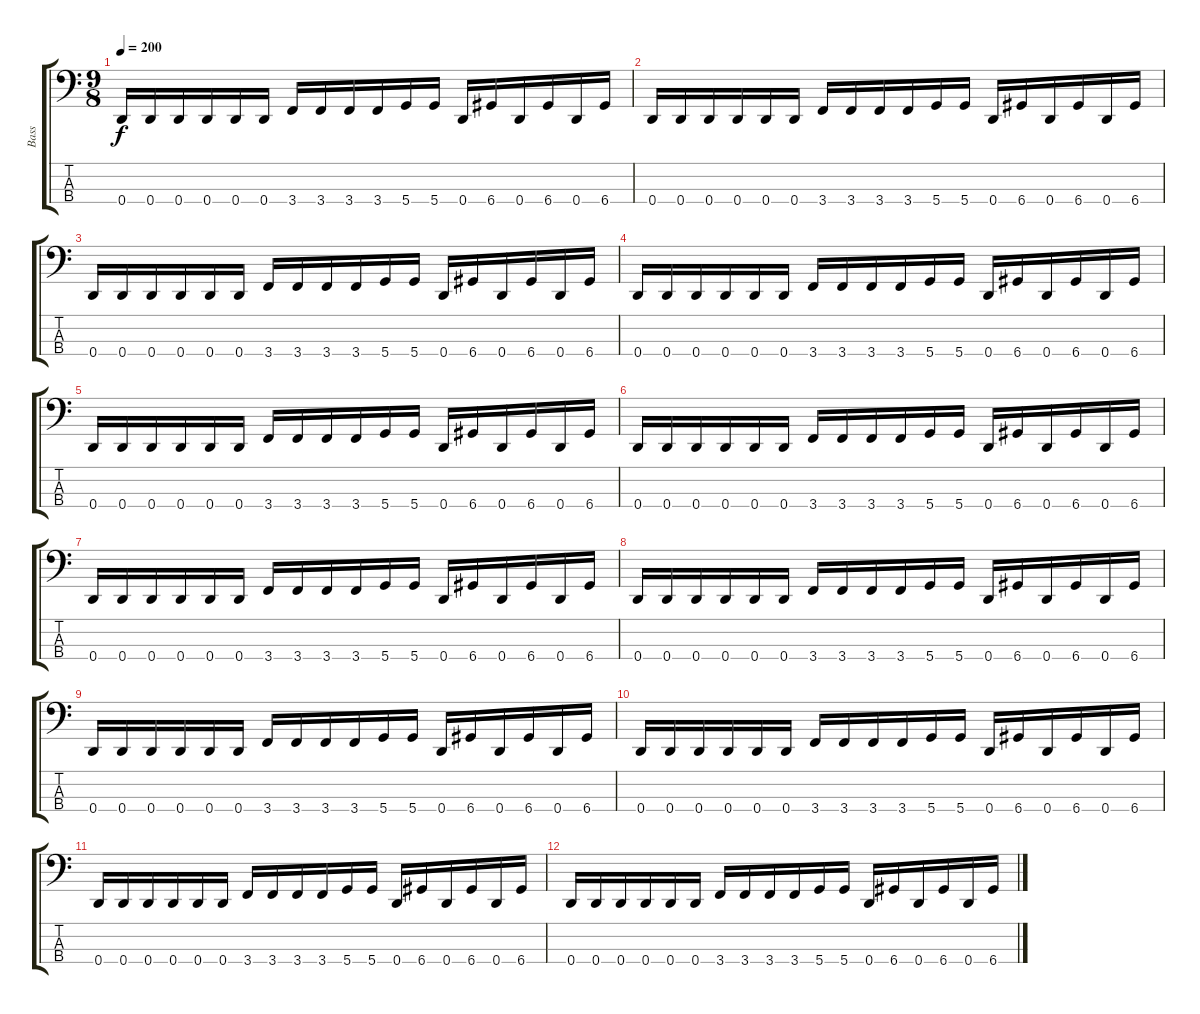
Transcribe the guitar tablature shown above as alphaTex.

\track ("Bass" "Bass") {instrument electricbasspick}
\staff {score tabs}
\tuning (G2 D2 A1 D1) {hide}
\ts (9 8)
\tempo 200
\clef f4
\ks c
0.4.16{dy f} 0.4.16 0.4.16 0.4.16 0.4.16 0.4.16 3.4.16 3.4.16 3.4.16 3.4.16 5.4.16 5.4.16 0.4.16 6.4.16 0.4.16 6.4.16 0.4.16 6.4.16 |
0.4.16 0.4.16 0.4.16 0.4.16 0.4.16 0.4.16 3.4.16 3.4.16 3.4.16 3.4.16 5.4.16 5.4.16 0.4.16 6.4.16 0.4.16 6.4.16 0.4.16 6.4.16 |
0.4.16 0.4.16 0.4.16 0.4.16 0.4.16 0.4.16 3.4.16 3.4.16 3.4.16 3.4.16 5.4.16 5.4.16 0.4.16 6.4.16 0.4.16 6.4.16 0.4.16 6.4.16 |
0.4.16 0.4.16 0.4.16 0.4.16 0.4.16 0.4.16 3.4.16 3.4.16 3.4.16 3.4.16 5.4.16 5.4.16 0.4.16 6.4.16 0.4.16 6.4.16 0.4.16 6.4.16 |
0.4.16 0.4.16 0.4.16 0.4.16 0.4.16 0.4.16 3.4.16 3.4.16 3.4.16 3.4.16 5.4.16 5.4.16 0.4.16 6.4.16 0.4.16 6.4.16 0.4.16 6.4.16 |
0.4.16 0.4.16 0.4.16 0.4.16 0.4.16 0.4.16 3.4.16 3.4.16 3.4.16 3.4.16 5.4.16 5.4.16 0.4.16 6.4.16 0.4.16 6.4.16 0.4.16 6.4.16 |
0.4.16 0.4.16 0.4.16 0.4.16 0.4.16 0.4.16 3.4.16 3.4.16 3.4.16 3.4.16 5.4.16 5.4.16 0.4.16 6.4.16 0.4.16 6.4.16 0.4.16 6.4.16 |
0.4.16 0.4.16 0.4.16 0.4.16 0.4.16 0.4.16 3.4.16 3.4.16 3.4.16 3.4.16 5.4.16 5.4.16 0.4.16 6.4.16 0.4.16 6.4.16 0.4.16 6.4.16 |
0.4.16 0.4.16 0.4.16 0.4.16 0.4.16 0.4.16 3.4.16 3.4.16 3.4.16 3.4.16 5.4.16 5.4.16 0.4.16 6.4.16 0.4.16 6.4.16 0.4.16 6.4.16 |
0.4.16 0.4.16 0.4.16 0.4.16 0.4.16 0.4.16 3.4.16 3.4.16 3.4.16 3.4.16 5.4.16 5.4.16 0.4.16 6.4.16 0.4.16 6.4.16 0.4.16 6.4.16 |
0.4.16 0.4.16 0.4.16 0.4.16 0.4.16 0.4.16 3.4.16 3.4.16 3.4.16 3.4.16 5.4.16 5.4.16 0.4.16 6.4.16 0.4.16 6.4.16 0.4.16 6.4.16 |
0.4.16 0.4.16 0.4.16 0.4.16 0.4.16 0.4.16 3.4.16 3.4.16 3.4.16 3.4.16 5.4.16 5.4.16 0.4.16 6.4.16 0.4.16 6.4.16 0.4.16 6.4.16
